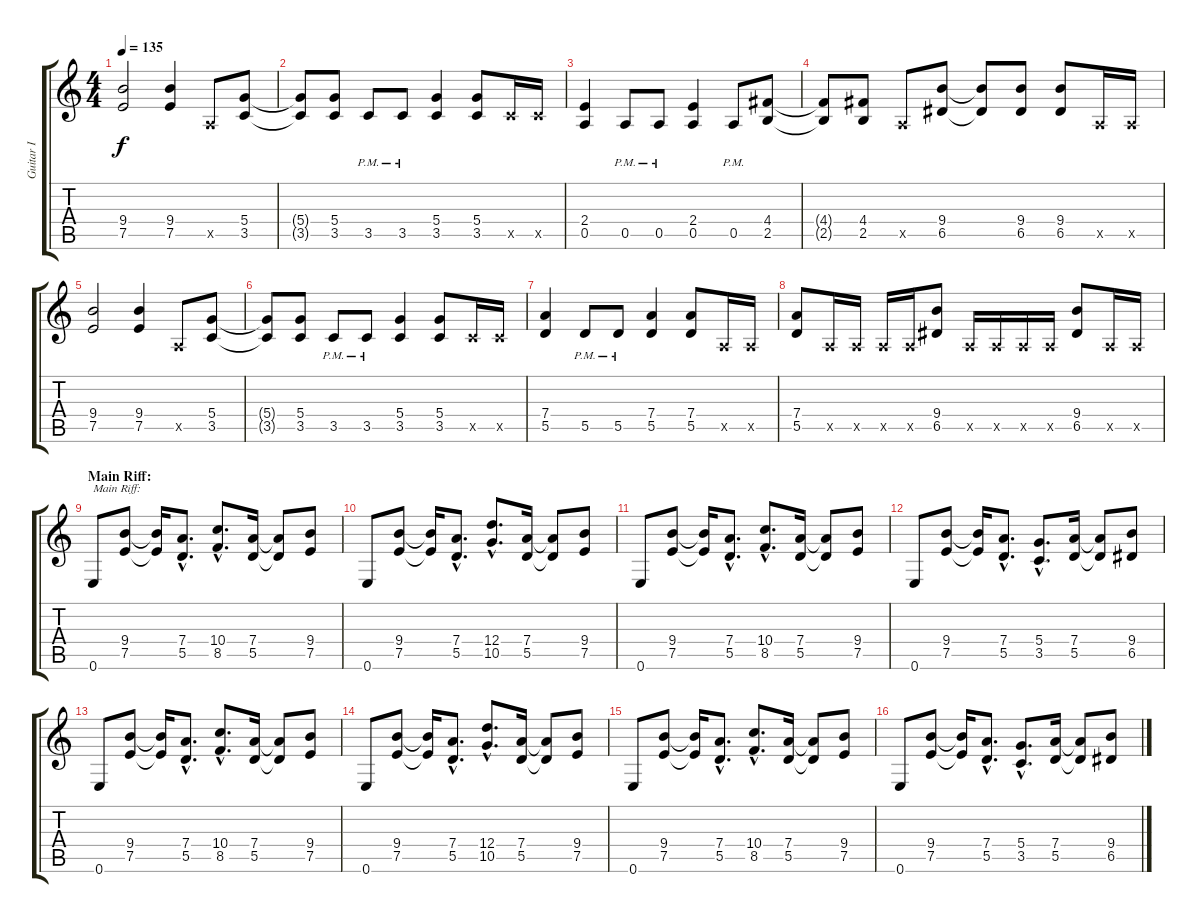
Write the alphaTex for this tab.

\track ("Guitar I" "Guitar I") {instrument distortionguitar}
\staff {score tabs}
\tuning (E4 B3 G3 D3 A2 E2) {hide}
\ts (4 4)
\tempo 135
\clef g2
\ks c
(9.4 7.5).2{dy f} (9.4 7.5).4 0.5{x}.8 (5.4 3.5).8 |
(5.4{t} 3.5{t}).8 (5.4 3.5).8 3.5{pm}.8 3.5{pm}.8 (5.4 3.5).4 (5.4 3.5).8 3.5{x}.16 3.5{x}.16 |
(2.4 0.5).4 0.5{pm}.8 0.5{pm}.8 (2.4 0.5).4 0.5{pm}.8 (4.4 2.5).8 |
(4.4{t} 2.5{t}).8 (4.4 2.5).8 0.5{x}.8 (9.4 6.5).8 (9.4{t} 6.5{t}).8 (9.4 6.5).8 (9.4 6.5).8 0.5{x}.16 0.5{x}.16 |
(9.4 7.5).2 (9.4 7.5).4 0.5{x}.8 (5.4 3.5).8 |
(5.4{t} 3.5{t}).8 (5.4 3.5).8 3.5{pm}.8 3.5{pm}.8 (5.4 3.5).4 (5.4 3.5).8 3.5{x}.16 3.5{x}.16 |
(7.4 5.5).4 5.5{pm}.8 5.5{pm}.8 (7.4 5.5).4 (7.4 5.5).8 0.5{x}.16 0.5{x}.16 |
(7.4 5.5).8 0.5{x}.16 0.5{x}.16 0.5{x}.16 0.5{x}.16 (9.4 6.5).8 0.5{x}.16 0.5{x}.16 0.5{x}.16 0.5{x}.16 (9.4 6.5).8 0.5{x}.16 0.5{x}.16 |
\section ("" "Main Riff:")
0.6.8{txt "Main Riff:"} (9.4 7.5).8 (9.4{t} 7.5{t}).16 (7.4{hac} 5.5{hac}).8{d} (10.4{hac} 8.5{hac}).8{d} (7.4 5.5).16 (7.4{t} 5.5{t}).8 (9.4 7.5).8 |
0.6.8 (9.4 7.5).8 (9.4{t} 7.5{t}).16 (7.4{hac} 5.5{hac}).8{d} (12.4{hac} 10.5{hac}).8{d} (7.4 5.5).16 (7.4{t} 5.5{t}).8 (9.4 7.5).8 |
0.6.8 (9.4 7.5).8 (9.4{t} 7.5{t}).16 (7.4{hac} 5.5{hac}).8{d} (10.4{hac} 8.5{hac}).8{d} (7.4 5.5).16 (7.4{t} 5.5{t}).8 (9.4 7.5).8 |
0.6.8 (9.4 7.5).8 (9.4{t} 7.5{t}).16 (7.4{hac} 5.5{hac}).8{d} (5.4{hac} 3.5{hac}).8{d} (7.4 5.5).16 (7.4{t} 5.5{t}).8 (9.4 6.5).8 |
0.6.8 (9.4 7.5).8 (9.4{t} 7.5{t}).16 (7.4{hac} 5.5{hac}).8{d} (10.4{hac} 8.5{hac}).8{d} (7.4 5.5).16 (7.4{t} 5.5{t}).8 (9.4 7.5).8 |
0.6.8 (9.4 7.5).8 (9.4{t} 7.5{t}).16 (7.4{hac} 5.5{hac}).8{d} (12.4{hac} 10.5{hac}).8{d} (7.4 5.5).16 (7.4{t} 5.5{t}).8 (9.4 7.5).8 |
0.6.8 (9.4 7.5).8 (9.4{t} 7.5{t}).16 (7.4{hac} 5.5{hac}).8{d} (10.4{hac} 8.5{hac}).8{d} (7.4 5.5).16 (7.4{t} 5.5{t}).8 (9.4 7.5).8 |
0.6.8 (9.4 7.5).8 (9.4{t} 7.5{t}).16 (7.4{hac} 5.5{hac}).8{d} (5.4{hac} 3.5{hac}).8{d} (7.4 5.5).16 (7.4{t} 5.5{t}).8 (9.4 6.5).8
